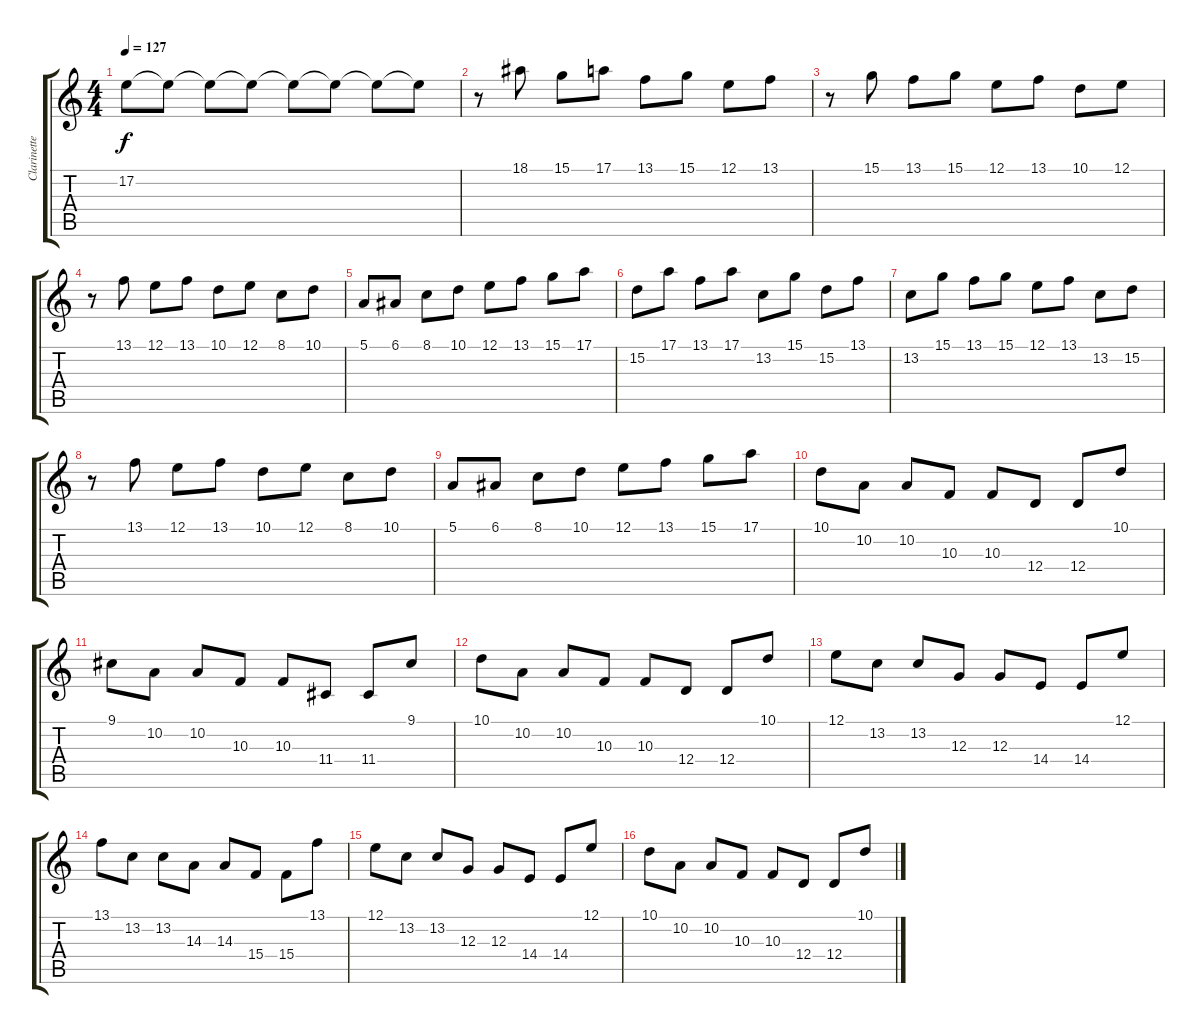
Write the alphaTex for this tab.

\track ("Clarinette" "Clarinette") {instrument clarinet}
\staff {score tabs}
\tuning (E4 B3 G3 D3 A2 E2) {hide}
\ts (4 4)
\tempo 127
\clef g2
\ks c
17.2.8{dy f} 17.2{t}.8 17.2{t}.8 17.2{t}.8 17.2{t}.8 17.2{t}.8 17.2{t}.8 17.2{t}.8 |
r.8 18.1.8 15.1.8 17.1.8 13.1.8 15.1.8 12.1.8 13.1.8 |
r.8 15.1.8 13.1.8 15.1.8 12.1.8 13.1.8 10.1.8 12.1.8 |
r.8 13.1.8 12.1.8 13.1.8 10.1.8 12.1.8 8.1.8 10.1.8 |
5.1.8 6.1.8 8.1.8 10.1.8 12.1.8 13.1.8 15.1.8 17.1.8 |
15.2.8 17.1.8 13.1.8 17.1.8 13.2.8 15.1.8 15.2.8 13.1.8 |
13.2.8 15.1.8 13.1.8 15.1.8 12.1.8 13.1.8 13.2.8 15.2.8 |
r.8 13.1.8 12.1.8 13.1.8 10.1.8 12.1.8 8.1.8 10.1.8 |
5.1.8 6.1.8 8.1.8 10.1.8 12.1.8 13.1.8 15.1.8 17.1.8 |
10.1.8 10.2.8 10.2.8 10.3.8 10.3.8 12.4.8 12.4.8 10.1.8 |
9.1.8 10.2.8 10.2.8 10.3.8 10.3.8 11.4.8 11.4.8 9.1.8 |
10.1.8 10.2.8 10.2.8 10.3.8 10.3.8 12.4.8 12.4.8 10.1.8 |
12.1.8 13.2.8 13.2.8 12.3.8 12.3.8 14.4.8 14.4.8 12.1.8 |
13.1.8 13.2.8 13.2.8 14.3.8 14.3.8 15.4.8 15.4.8 13.1.8 |
12.1.8 13.2.8 13.2.8 12.3.8 12.3.8 14.4.8 14.4.8 12.1.8 |
10.1.8 10.2.8 10.2.8 10.3.8 10.3.8 12.4.8 12.4.8 10.1.8
